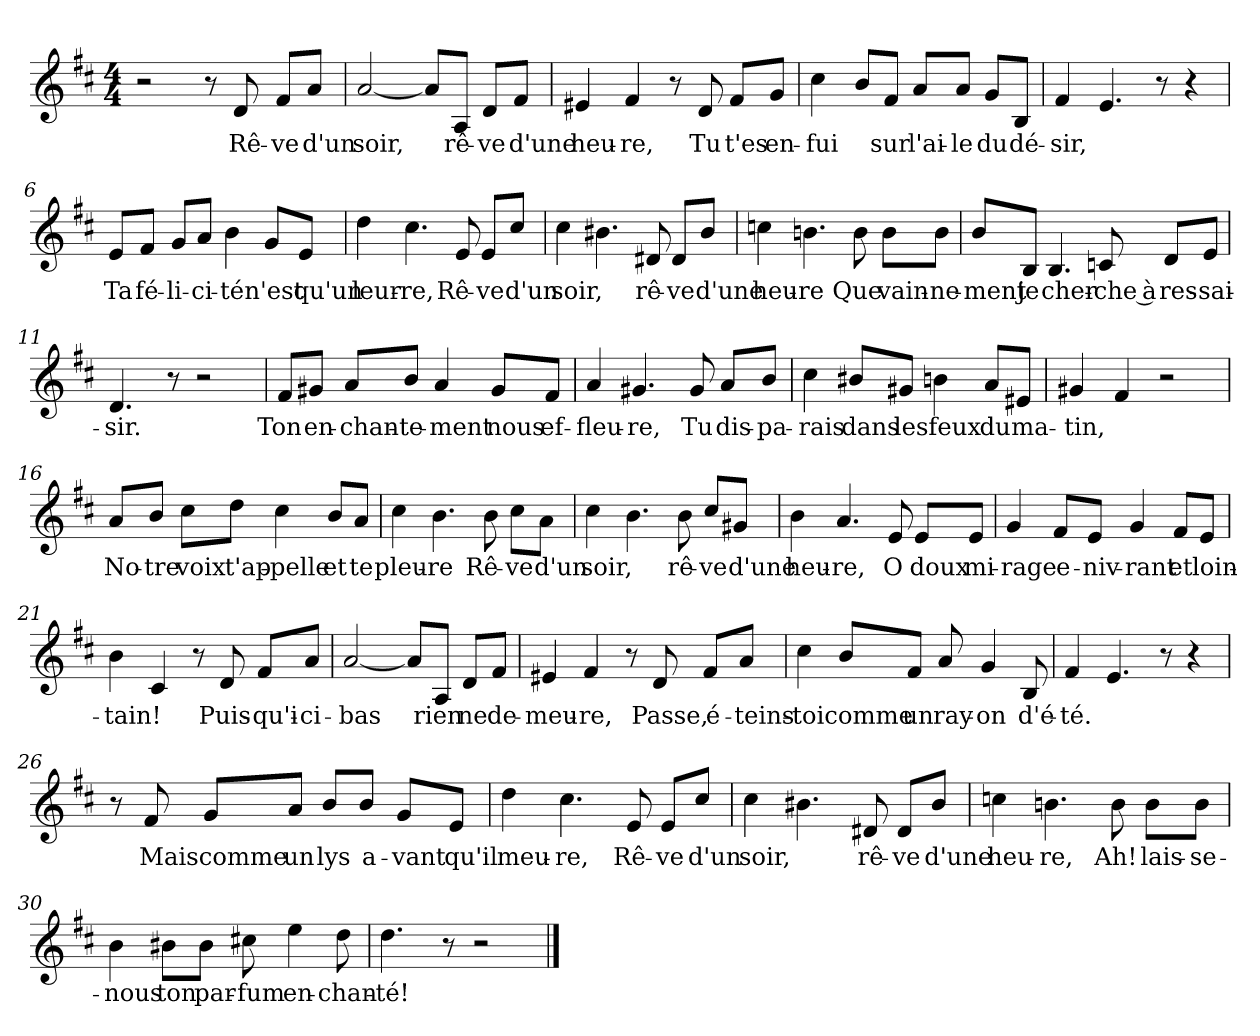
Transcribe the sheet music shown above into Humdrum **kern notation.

**kern	**text
*part1	*part1
*staff1	*staff1
*clefG2	*
*k[f#c#]	*
*M4/4	*
=1	=1
2r	.
8r	.
!	!LO:LY:b
8d/	Rê-
!	!LO:LY:b
8f#/L	-ve
!	!LO:LY:b
8a/J	d'un
=2	=2
!	!LO:LY:b
[2a/	soir,
8a/L]	.
!	!LO:LY:b
8A/J	rê-
!	!LO:LY:b
8d/L	-ve
!	!LO:LY:b
8f#/J	d'une
=3	=3
!	!LO:LY:b
4e#X/	heu-
!	!LO:LY:b
4f#/	-re,
8r	.
!	!LO:LY:b
8d/	Tu
!	!LO:LY:b
8f#/L	t'es
!	!LO:LY:b
8g/J	en-
=4	=4
!	!LO:LY:b
4cc#\	-fui
8b/L	.
!	!LO:LY:b
8f#/J	sur
!	!LO:LY:b
8a/L	l'ai-
!	!LO:LY:b
8a/J	-le
!	!LO:LY:b
8g/L	du
!	!LO:LY:b
8B/J	dé-
=5	=5
!	!LO:LY:b
4f#/	-sir,
4.e/	.
8r	.
4r	.
=6	=6
!	!LO:LY:b
8e/L	Ta
!	!LO:LY:b
8f#/J	fé-
!	!LO:LY:b
8g/L	-li-
!	!LO:LY:b
8a/J	-ci-
!	!LO:LY:b
4b\	-té
!	!LO:LY:b
8g/L	n'est
!	!LO:LY:b
8e/J	qu'un
!!LO:LB:g=z
=7	=7
!	!LO:LY:b
4dd\	leur-
!	!LO:LY:b
4.cc#\	-re,
!	!LO:LY:b
8e/	Rê-
!	!LO:LY:b
8e/L	-ve
!	!LO:LY:b
8cc#/J	d'un
=8	=8
!	!LO:LY:b
4cc#\	soir,
4.b#X\	.
!	!LO:LY:b
8d#X/	rê-
!	!LO:LY:b
8d#/L	-ve
!	!LO:LY:b
8b#/J	d'une
=9	=9
!	!LO:LY:b
4ccn\	heu-
!	!LO:LY:b
4.bn\	-re
!	!LO:LY:b
8b\	Que
!	!LO:LY:b
8b\L	vain-
!	!LO:LY:b
8b\J	-ne-
=10	=10
!	!LO:LY:b
8b/L	-ment
!	!LO:LY:b
8B/J	je
!	!LO:LY:b
4.B/	cher-
!	!LO:LY:b
8cn/	-che à
!	!LO:LY:b
8d/L	res-
!	!LO:LY:b
8e/J	-sai-
=11	=11
!	!LO:LY:b
4.d/	-sir.
8r	.
2r	.
!!LO:LB:g=z
=12	=12
!	!LO:LY:b
8f#/L	Ton
!	!LO:LY:b
8g#X/J	en-
!	!LO:LY:b
8a/L	-chan-
!	!LO:LY:b
8b/J	-te-
!	!LO:LY:b
4a/	-ment
!	!LO:LY:b
8g#/L	nous
!	!LO:LY:b
8f#/J	ef-
=13	=13
!	!LO:LY:b
4a/	-fleu-
!	!LO:LY:b
4.g#X/	-re,
!	!LO:LY:b
8g#/	Tu
!	!LO:LY:b
8a/L	dis-
!	!LO:LY:b
8b/J	-pa-
=14	=14
!	!LO:LY:b
4cc#\	-rais
!	!LO:LY:b
8b#X/L	dans
!	!LO:LY:b
8g#X/J	les
!	!LO:LY:b
4bn\	feux
!	!LO:LY:b
8a/L	du
!	!LO:LY:b
8e#X/J	ma-
=15	=15
!	!LO:LY:b
4g#X/	-tin,
4f#/	.
2r	.
=16	=16
!	!LO:LY:b
8a/L	No-
!	!LO:LY:b
8b/J	-tre
!	!LO:LY:b
8cc#\L	voix
!	!LO:LY:b
8dd\J	t'ap-
!	!LO:LY:b
4cc#\	-pelle
!	!LO:LY:b
8b/L	et
!	!LO:LY:b
8a/J	te
!!LO:LB:g=z
=17	=17
!	!LO:LY:b
4cc#\	pleu-
!	!LO:LY:b
4.b\	-re
!	!LO:LY:b
8b\	Rê-
!	!LO:LY:b
8cc#\L	-ve
!	!LO:LY:b
8a\J	d'un
=18	=18
!	!LO:LY:b
4cc#\	soir,
4.b\	.
!	!LO:LY:b
8b\	rê-
!	!LO:LY:b
8cc#/L	-ve
!	!LO:LY:b
8g#X/J	d'une
=19	=19
!	!LO:LY:b
4b\	heu-
!	!LO:LY:b
4.a/	-re,
!	!LO:LY:b
8e/	O
!	!LO:LY:b
8e/L	doux
!	!LO:LY:b
8e/J	mi-
=20	=20
!	!LO:LY:b
4g/	-rage
!	!LO:LY:b
8f#/L	e-
!	!LO:LY:b
8e/J	-niv-
!	!LO:LY:b
4g/	-rant
!	!LO:LY:b
8f#/L	et
!	!LO:LY:b
8e/J	loin-
=21	=21
!	!LO:LY:b
4b\	-tain!
4c#/	.
8r	.
!	!LO:LY:b
8d/	Puis-
!	!LO:LY:b
8f#/L	-qu'i-
!	!LO:LY:b
8a/J	-ci-
=22	=22
!	!LO:LY:b
[2a/	-bas
8a/L]	.
!	!LO:LY:b
8A/J	rien
!	!LO:LY:b
8d/L	ne
!	!LO:LY:b
8f#/J	de-
!!LO:LB:g=z
=23	=23
!	!LO:LY:b
4e#X/	-meu-
!	!LO:LY:b
4f#/	-re,
8r	.
!	!LO:LY:b
8d/	Passe,
!	!LO:LY:b
8f#/L	é-
!	!LO:LY:b
8a/J	-teins-
=24	=24
!	!LO:LY:b
4cc#\	-toi
!	!LO:LY:b
8b/L	comme
!	!LO:LY:b
8f#/J	un
!	!LO:LY:b
8a/	ray-
!	!LO:LY:b
4g/	-on
!	!LO:LY:b
8B/	d'é-
=25	=25
!	!LO:LY:b
4f#/	-té.
4.e/	.
8r	.
4r	.
=26	=26
8r	.
!	!LO:LY:b
8f#/	Mais
!	!LO:LY:b
8g/L	comme
!	!LO:LY:b
8a/J	un
!	!LO:LY:b
8b/L	lys
!	!LO:LY:b
8b/J	a-
!	!LO:LY:b
8g/L	-vant
!	!LO:LY:b
8e/J	qu'il
=27	=27
!	!LO:LY:b
4dd\	meu-
!	!LO:LY:b
4.cc#\	-re,
!	!LO:LY:b
8e/	Rê-
!	!LO:LY:b
8e/L	-ve
!	!LO:LY:b
8cc#/J	d'un
!!LO:LB:g=z
=28	=28
!	!LO:LY:b
4cc#\	soir,
4.b#X\	.
!	!LO:LY:b
8d#X/	rê-
!	!LO:LY:b
8d#/L	-ve
!	!LO:LY:b
8b#/J	d'une
=29	=29
!	!LO:LY:b
4ccn\	heu-
!	!LO:LY:b
4.bn\	-re,
!	!LO:LY:b
8b\	Ah!
!	!LO:LY:b
8b\L	lais-
!	!LO:LY:b
8b\J	-se-
=30	=30
!	!LO:LY:b
4b\	-nous
!	!LO:LY:b
8b#X\L	ton
!	!LO:LY:b
8b#\J	par-
!	!LO:LY:b
8cc#X\	-fum
!	!LO:LY:b
4ee\	en-
!	!LO:LY:b
8dd\	-chan-
=31	=31
!	!LO:LY:b
4.dd\	-té!
8r	.
2r	.
==	==
*-	*-
